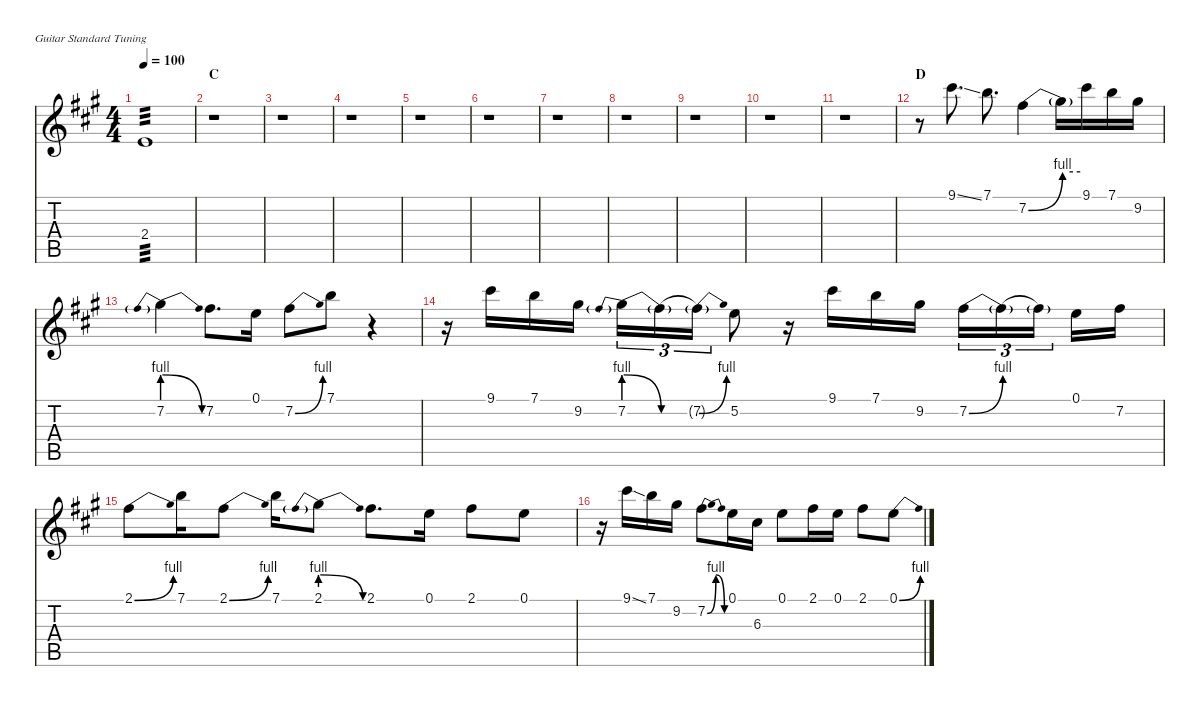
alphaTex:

\defaultSystemsLayout 4
\hideDynamics
\bracketExtendMode nobrackets
\singleTrackTrackNamePolicy hidden
\multiTrackTrackNamePolicy hidden
\otherSystemsTrackNameOrientation horizontal
\track ("Guitar" "el.guit.") {defaultSystemsLayout 8 instrument electricguitarclean}
\staff {score tabs}
\tuning (E4 B3 G3 D3 A2 E2)
\ts (4 4)
\tempo 100
\clef g2
\ks a
2.4{acc forcenatural}.1{tp 3 dy f beam Up} |
\section ("" "C")
r.1{beam Down} |
r.1{beam Down} |
r.1{beam Down} |
r.1{beam Down} |
r.1{beam Down} |
r.1{beam Down} |
r.1{beam Down} |
r.1{beam Down} |
r.1{beam Down} |
r.1{beam Down} |
\section ("" "D")
r.8{beam Down} 9.1{ss acc #}.8{d dy fff beam Down} 7.1{acc forcenatural}.8{d beam Down} 7.2{be (bend 0 0 60 4) acc #}.4{beam Down} 7.2{be (hold 0 4 60 4) t}.16{beam Down} 9.1{acc #}.16{beam Down} 7.1{acc forcenatural}.16{beam Down} 9.2{acc #}.16{beam Down} |
7.2{be (prebendrelease 0 4 39.999998399999996 0)}.4{beam Down} 7.2{acc #}.8{d beam Down} 0.1{acc forcenatural}.16{beam Down} 7.2{be (bend 0 0 60 4) acc #}.8{beam Down} 7.1{acc forcenatural}.8{beam Down} r.4{beam Down} |
r.16{beam Down} 9.1{acc #}.16{beam Down} 7.1{acc forcenatural}.16{beam Down} 9.2{acc #}.16{beam Down} 7.2{be (prebendrelease 0 4 60 0)}.16{tu (3 2) beam Down} 7.2{be (hold 0 0 60 0) t acc #}.16{tu (3 2) dy f beam Down} 7.2{be (bend 0 0 60 4) t acc #}.16{tu (3 2) beam Down} 5.2{acc forcenatural}.8{beam Down} r.16{beam Down} 9.1{acc #}.16{dy fff beam Down} 7.1{acc forcenatural}.16{beam Down} 9.2{acc #}.16{beam Down} 7.2{be (bend 0 0 60 4) acc #}.16{tu (3 2) beam Down} 7.2{be (hold 0 0 60 0) t acc #}.16{tu (3 2) beam Down} 7.2{be (hold 0 0 60 0) t acc #}.16{tu (3 2) beam Down} 0.1{acc forcenatural}.16{beam Down} 7.2{acc #}.16{beam Down} |
2.1{be (bend 0 0 30 4) acc #}.8{beam Down} 7.1{acc forcenatural}.16{beam Down} 2.1{be (bend 0 0 30 4) acc #}.8{beam Down} 7.1{acc forcenatural}.16{beam Down} 2.1{be (prebendrelease 0 4 39.999998399999996 0)}.8{beam Down} 2.1{acc #}.8{d beam Down} 0.1{acc forcenatural}.16{beam Down} 2.1{acc #}.8{beam Down} 0.1{acc forcenatural}.8{beam Down} |
r.16{beam Down} 9.1{ss acc #}.16{beam Down} 7.1{acc forcenatural}.16{beam Down} 9.2{acc #}.16{beam Down} 7.2{be (bendrelease 0 0 15 4 30 4 45 0) acc #}.8{beam Down} 0.1{acc forcenatural}.16{beam Down} 6.3{acc #}.16{beam Down} 0.1{acc forcenatural}.8{beam Down} 2.1{acc #}.16{beam Down} 0.1{acc forcenatural}.16{beam Down} 2.1{acc #}.8{beam Down} 0.1{be (bend 0 0 60 4) acc forcenatural}.8{beam Down}
